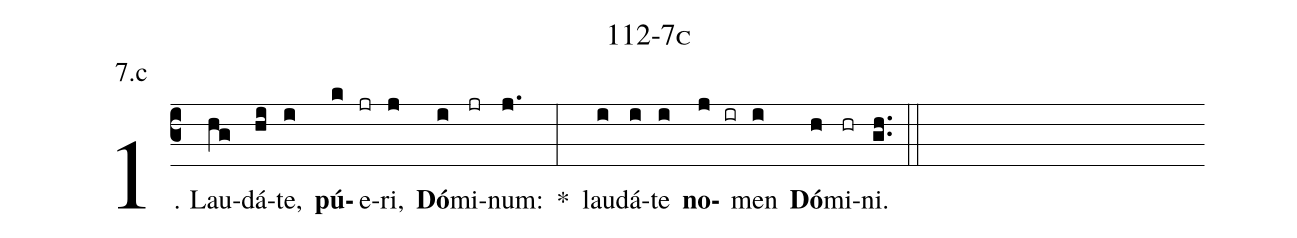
name: 112-7c;
annotation: 7.c;
%%
(c3)1. Lau(hg)dá(hi)te,(i) <b>pú</b>(k)e(jr)ri,(j) <b>Dó</b>(i)mi(jr)num:(j.) *(:) lau(i)dá(i)te(i) <b>no</b>(j ir)men(i) <b>Dó</b>(h)mi(hr)ni.(gh..) (::)
